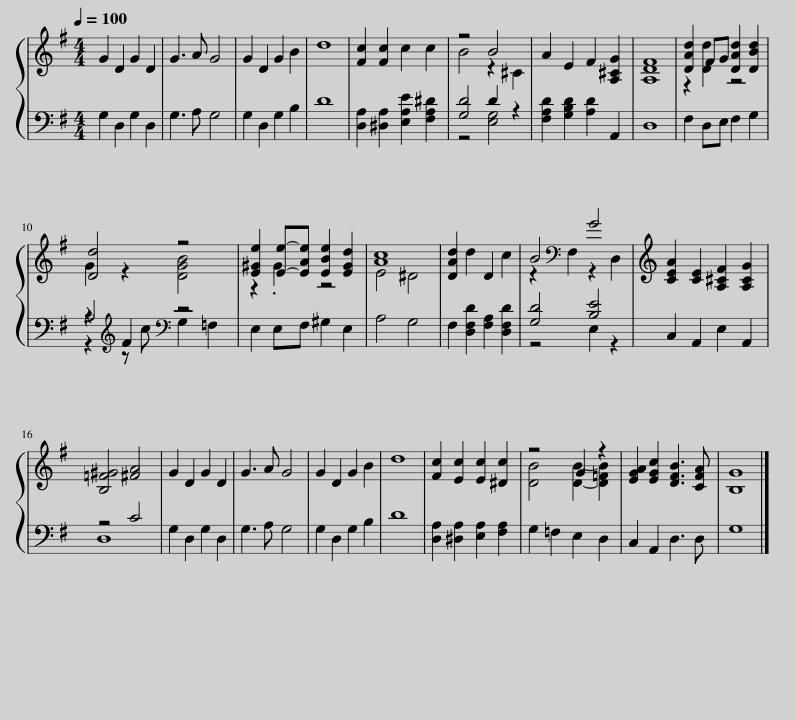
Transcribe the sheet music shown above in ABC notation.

X:1
%%score { ( 1 3 ) | ( 2 4 5 ) }
L:1/8
Q:1/4=100
M:4/4
I:linebreak $
K:G
V:1 treble
V:3 treble
V:2 bass
V:4 bass
V:5 bass
V:1
 G2 D2 G2 D2 | G3 A G4 | G2 D2 G2 B2 | d8 | [Fc]2 [Fc]2 c2 c2 | %5
 z4 B4 | A2 E2 F2 [A,^CG]2 | [A,DF]8 | [DAd]2 FG [DAd]2 [DBd]2 |$ [Dd]4 z4 | %10
 [E^Ge]2 [Ee]-[EAe] [EBe]2 [EGd]2 | [Ac]8 | [DAd]2 d2 D2 c2 | B4[K:bass] G4 | [CEA]2 [CE]2 [A,^CF]2 [A,CG]2 |$ %15
 [B,=F^G]4 [^FA]4 | G2 D2 G2 D2 | G3 A G4 | G2 D2 G2 B2 | d8 | %20
 [Fc]2 [Ec]2 [Ec]2 [^Dc]2 | z4 G2 z2 | [EGA]2 [EGc]2 [DFB]3 [CFA] | [B,G]8 |] %24
V:2
 G,2 D,2 G,2 D,2 | G,3 A, G,4 | G,2 D,2 G,2 B,2 | D8 | [D,A,]2 [^D,A,]2 [E,A,E]2 [F,A,^D]2 | %5
 [G,D]4 D2 z2 | [F,A,D]2 [G,B,D]2 [A,D]2 A,,2 | D,8 | F,2 D,E, F,2 G,2 |$ z2[K:treble] F2[K:bass] z4 | %10
 E,2 E,F, ^G,2 E,2 | A,4 G,4 | F,2 [D,F,D]2 [F,A,]2 [D,F,D]2 | [G,D]4 [B,E]4 | C,2 A,,2 E,2 A,,2 |$ %15
 z4 C4 | G,2 D,2 G,2 D,2 | G,3 A, G,4 | G,2 D,2 G,2 B,2 | D8 | %20
 [D,A,]2 [^D,A,]2 [E,A,]2 [F,A,]2 | G,2 =F,2 E,2 D,2 | C,2 A,,2 D,3 D, | G,8 |] %24
V:3
 x8 | x8 | x8 | x8 | x8 | %5
 B4 z2 ^C2 | x8 | x8 | z2 [Dd]2 z4 |$ G2 z2 [DGB]4 | %10
 z2 .^G2 z4 | E4 ^D4 | x8 | z2[K:bass] F,2 z2 D,2 | x8 |$ %15
 x8 | x8 | x8 | x8 | x8 | %20
 x8 | [DB]4 [DB]2- [D=FB]2 | x8 | x8 |] %24
V:4
 x8 | x8 | x8 | x8 | x8 | %5
 z4 [E,G,]4 | x8 | x8 | x8 |$ z2[K:treble] z c[K:bass] G,2 =F,2 | %10
 x8 | x8 | x8 | z4 E,2 z2 | x8 |$ %15
 D,8 | x8 | x8 | x8 | x8 | %20
 x8 | x8 | x8 | x8 |] %24
V:5
 x8 | x8 | x8 | x8 | x8 | %5
 x8 | x8 | x8 | x8 |$ A,4[K:treble][K:bass] z4 | %10
 x8 | x8 | x8 | x8 | x8 |$ %15
 x8 | x8 | x8 | x8 | x8 | %20
 x8 | x8 | x8 | x8 |] %24
